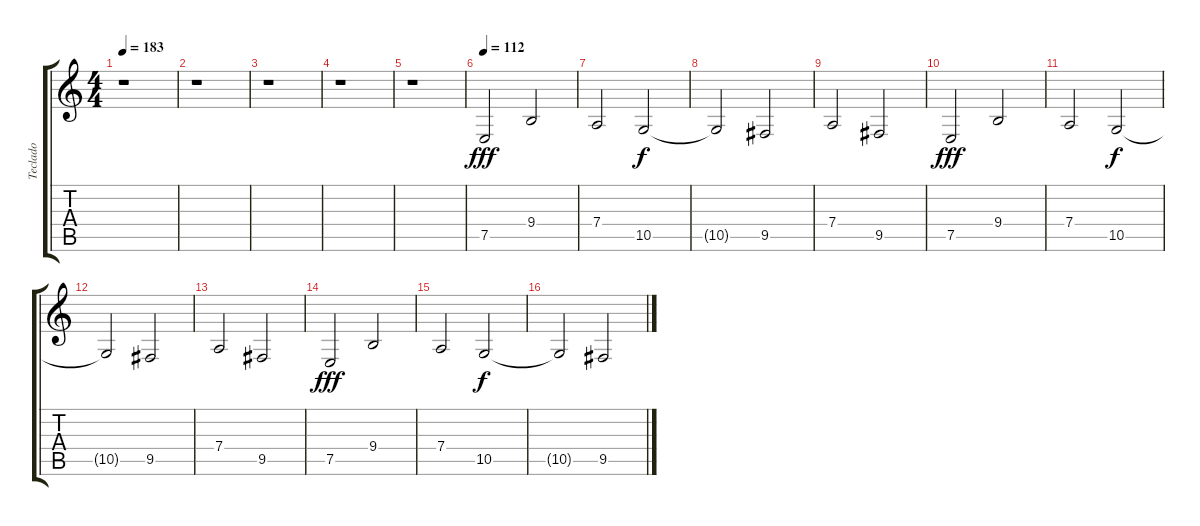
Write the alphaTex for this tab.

\track ("Teclado" "Teclado") {instrument stringensemble2}
\staff {score tabs}
\tuning (E4 B3 G3 D3 A2 E2) {hide}
\ts (4 4)
\tempo 183
\clef g2
\ks c
r.1{dy fff} |
r.1 |
r.1 |
r.1 |
r.1 |
\tempo 112
7.5.2 9.4.2 |
7.4.2 10.5.2{dy f} |
10.5{t}.2 9.5.2 |
7.4.2 9.5.2 |
7.5.2{dy fff} 9.4.2 |
7.4.2 10.5.2{dy f} |
10.5{t}.2 9.5.2 |
7.4.2 9.5.2 |
7.5.2{dy fff} 9.4.2 |
7.4.2 10.5.2{dy f} |
10.5{t}.2 9.5.2
